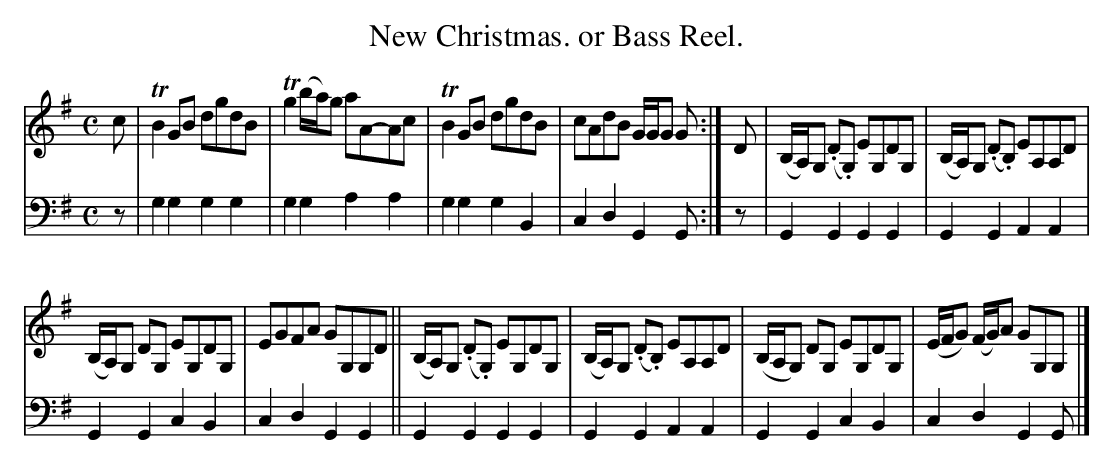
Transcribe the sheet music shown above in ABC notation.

X:1
T: New Christmas. or Bass Reel.
M: C
L: 1/8
K: G
V: 1 staves=2
c |\
TB2GB dgdB | Tg2 (b/a/)g aA-Ac |\
TB2GB dgdB | cAdB G/G/G G :| D |\
(B,/A,/)G, (.D.G,) EG,DG, | (B,/A,/)G, (.D.B,) EA,A,D |
(B,/A,/)G,   DG,   EG,DG, | EGFA GG,G,D ||\
(B,/A,/)G, (.D.G,) EG,DG, | (B,/A,/)G, (.D.B,) EA,A,D |\
(B,/A,/G,)   DG,   EG,DG, | (E/F/G) (F/G/)A GG,G, |]
V: 2 clef=bass middle=d
z |\
g2g2 g2g2 | g2g2 a2a2 | g2g2 g2B2 | c2d2 G2G :| z | G2G2 G2G2 | G2G2 A2A2 |
G2G2 c2B2 | c2d2 G2G2 || G2G2 G2G2 | G2G2 A2A2 | G2G2 c2B2 | c2d2 G2G |]
